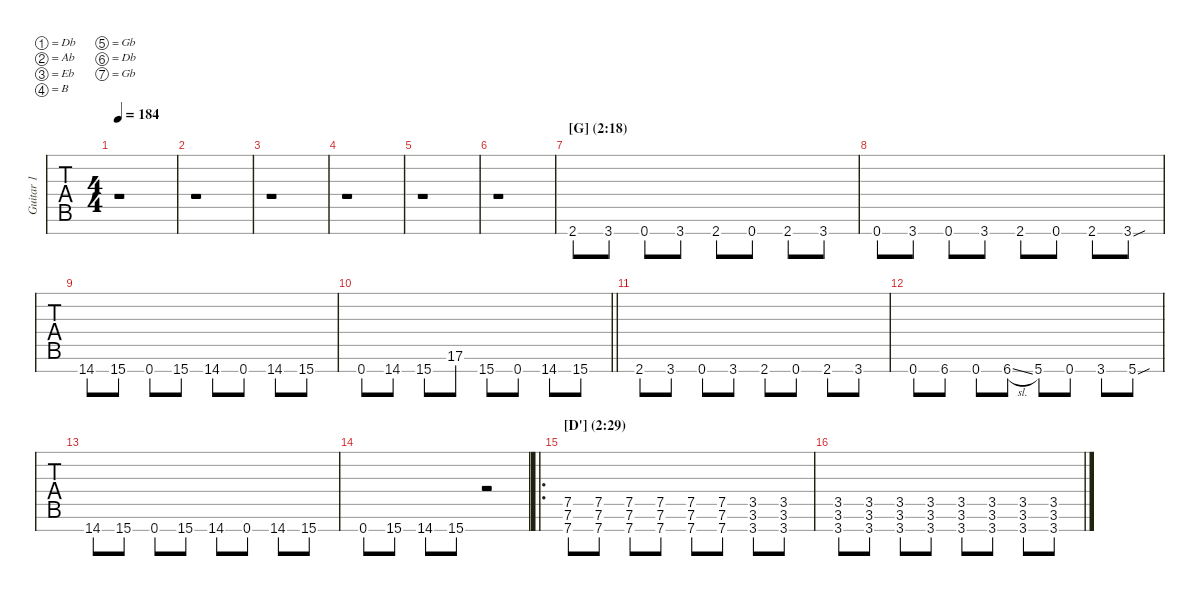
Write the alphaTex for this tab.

\defaultSystemsLayout 2
\hideDynamics
\bracketExtendMode nobrackets
\multiTrackTrackNamePolicy allsystems
\firstSystemTrackNameMode fullname
\otherSystemsTrackNameMode fullname
\track ("Guitar 1" "Gtr. 1") {instrument overdrivenguitar}
\staff {tabs}
\tuning (Db4 Ab3 Eb3 B2 Gb2 Db2 Gb1)
\ts (4 4)
\tempo 184
\clef g2
\ks c
r.1{dy mf} |
r.1 |
r.1 |
r.1 |
r.1 |
r.1 |
\section ("" "[G] (2:18)")
2.7{acc #}.8 3.7.8 0.7{acc #}.8 3.7.8 2.7{acc #}.8 0.7{acc #}.8 2.7{acc #}.8 3.7.8 |
0.7{acc #}.8 3.7.8 0.7{acc #}.8 3.7.8 2.7{acc #}.8 0.7{acc #}.8 2.7{acc #}.8 3.7{sou}.8 |
14.7{acc #}.8 15.7.8 0.7{acc #}.8 15.7.8 14.7{acc #}.8 0.7{acc #}.8 14.7{acc #}.8 15.7.8 |
\barLineRight lightlight
0.7{acc #}.8 14.7{acc #}.8 15.7.8 17.6{acc #}.8 15.7.8 0.7{acc #}.8 14.7{acc #}.8 15.7.8 |
2.7{acc #}.8 3.7.8 0.7{acc #}.8 3.7.8 2.7{acc #}.8 0.7{acc #}.8 2.7{acc #}.8 3.7.8 |
0.7{acc #}.8 6.7.8 0.7{acc #}.8 6.7{sl}.8 5.7.8 0.7{acc #}.8 3.7.8 5.7{sou}.8 |
14.7{acc #}.8 15.7.8 0.7{acc #}.8 15.7.8 14.7{acc #}.8 0.7{acc #}.8 14.7{acc #}.8 15.7.8 |
0.7{acc #}.8 15.7.8 14.7{acc #}.8 15.7.8 r.2 |
\ro
\section ("" "[D'] (2:29)")
(7.7{acc #} 7.6{acc #} 7.5{acc #}).8 (7.7{acc #} 7.6{acc #} 7.5{acc #}).8 (7.7{acc #} 7.6{acc #} 7.5{acc #}).8 (7.7{acc #} 7.6{acc #} 7.5{acc #}).8 (7.7{acc #} 7.6{acc #} 7.5{acc #}).8 (7.7{acc #} 7.6{acc #} 7.5{acc #}).8 (3.5 3.6 3.7).8 (3.5 3.6 3.7).8 |
(3.5 3.6 3.7).8 (3.5 3.6 3.7).8 (3.5 3.6 3.7).8 (3.5 3.6 3.7).8 (3.5 3.6 3.7).8 (3.5 3.6 3.7).8 (3.5 3.6 3.7).8 (3.5 3.6 3.7).8
